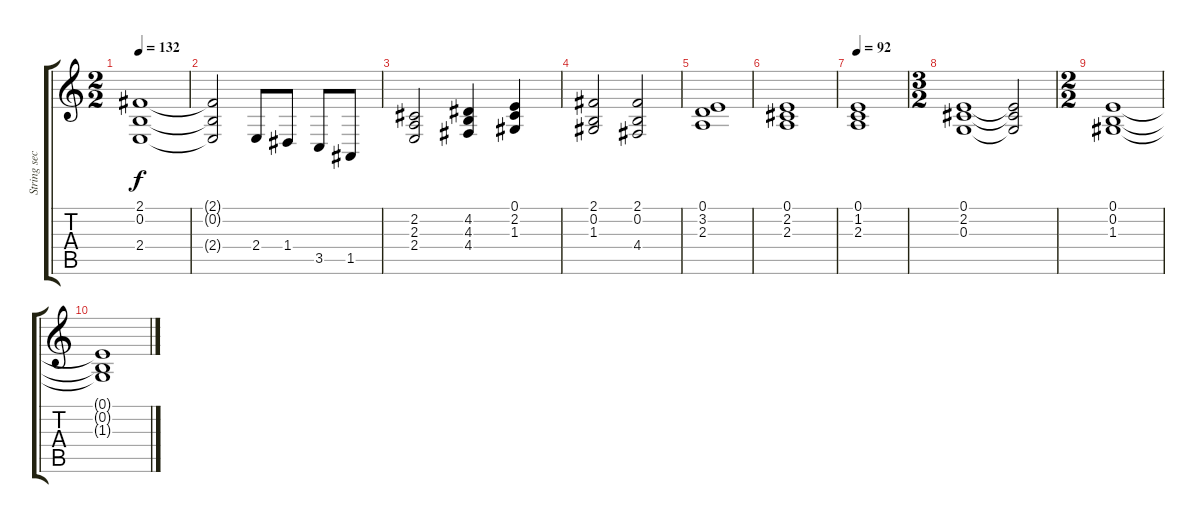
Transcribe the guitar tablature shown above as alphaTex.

\track ("String section/piano" "String sec") {instrument stringensemble1}
\staff {score tabs}
\tuning (E4 B3 G3 D3 A2 E2) {hide}
\ts (2 2)
\tempo 132
\clef g2
\ks c
(2.1 0.2 2.4).1{dy f} |
(2.1{t} 0.2{t} 2.4{t}).2 2.4.8 1.4.8 3.5.8 1.5.8 |
(2.2 2.3 2.4).2 (4.2 4.3 4.4).4 (0.1 2.2 1.3).4 |
(2.1 0.2 1.3).2 (2.1 0.2 4.4).2 |
(0.1 3.2 2.3).1 |
(0.1 2.2 2.3).1 |
\tempo 92
(0.1 1.2 2.3).1 |
\ts (3 2)
(0.1 2.2 0.3).1 (0.1{t} 2.2{t} 0.3{t}).2 |
\ts (2 2)
(0.1 0.2 1.3).1 |
(0.1{t} 0.2{t} 1.3{t}).1
